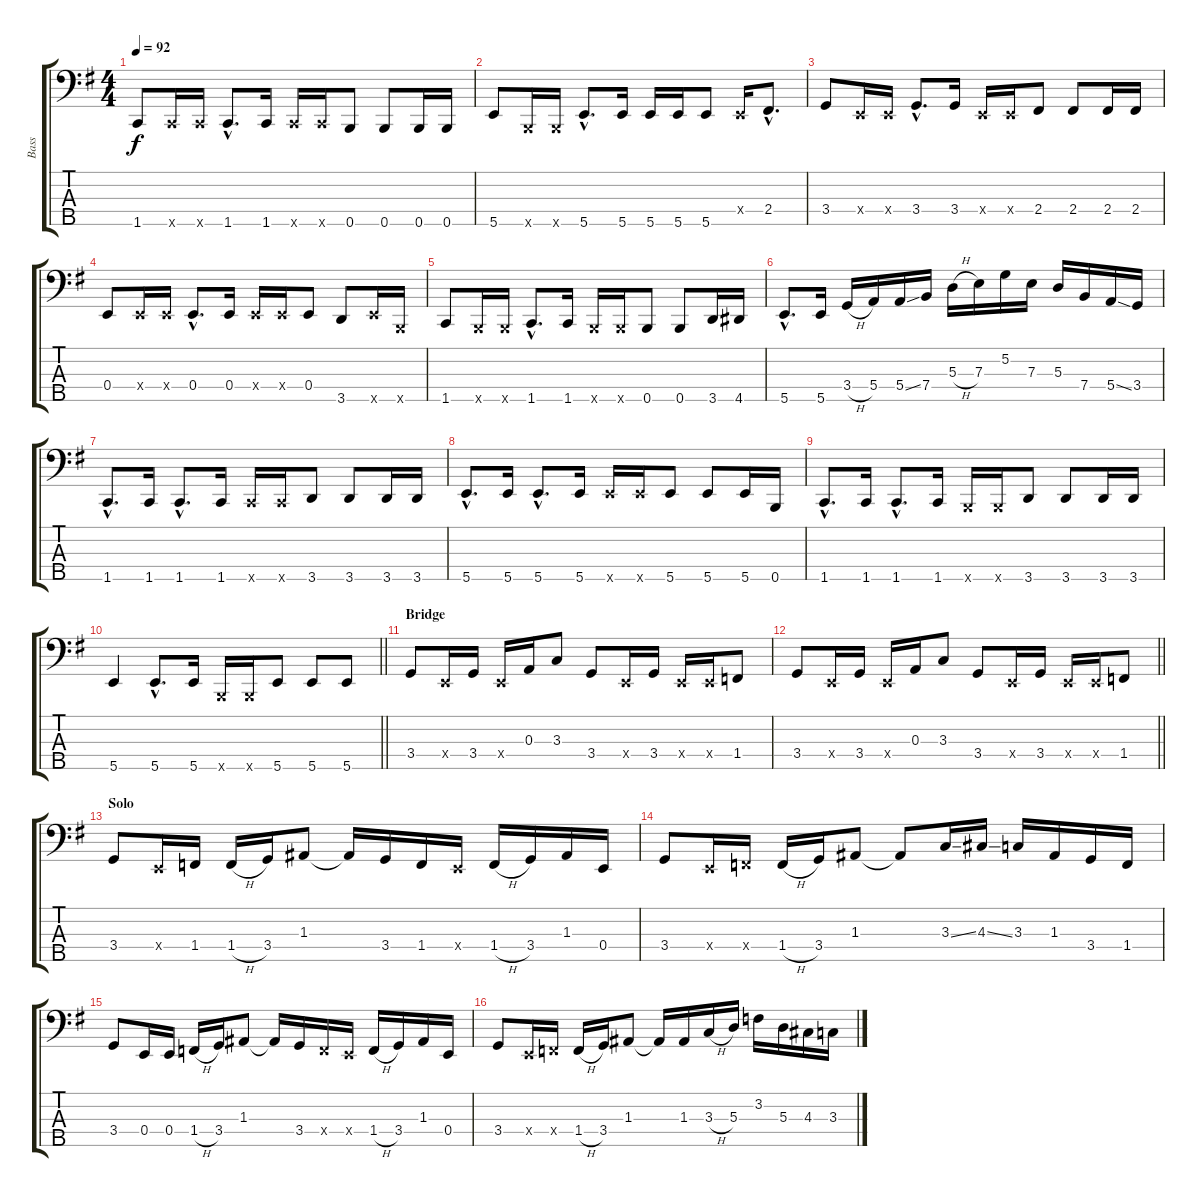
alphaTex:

\track ("Bass" "Bass") {instrument electricbassfinger}
\staff {score tabs}
\tuning (G2 D2 A1 E1 B0) {hide}
\ts (4 4)
\tempo 92
\clef f4
\ks g
1.5.8{dy f} 1.5{x}.16 1.5{x}.16 1.5{hac}.8{d} 1.5.16 1.5{x}.16 1.5{x}.16 0.5.8 0.5.8 0.5.16 0.5.16 |
5.5.8 0.5{x}.16 0.5{x}.16 5.5{hac}.8{d} 5.5.16 5.5.16 5.5.16 5.5.8 0.4{x}.16 2.4{hac}.8{d} |
3.4.8 0.4{x}.16 0.4{x}.16 3.4{hac}.8{d} 3.4.16 0.4{x}.16 0.4{x}.16 2.4.8 2.4.8 2.4.16 2.4.16 |
0.4.8 0.4{x}.16 0.4{x}.16 0.4{hac}.8{d} 0.4.16 0.4{x}.16 0.4{x}.16 0.4.8 3.5.8 5.5{x}.16 0.5{x}.16 |
1.5.8 0.5{x}.16 0.5{x}.16 1.5{hac}.8{d} 1.5.16 0.5{x}.16 0.5{x}.16 0.5.8 0.5.8 3.5.16 4.5.16 |
5.5{hac}.8{d} 5.5.16 3.4{h}.16 5.4.16 5.4{ss}.16 7.4.16 5.3{h}.16 7.3.16 5.2.16 7.3.16 5.3.16 7.4.16 5.4{ss}.16 3.4.16 |
1.5{hac}.8{d} 1.5.16 1.5{hac}.8{d} 1.5.16 1.5{x}.16 1.5{x}.16 3.5.8 3.5.8 3.5.16 3.5.16 |
5.5{hac}.8{d} 5.5.16 5.5{hac}.8{d} 5.5.16 5.5{x}.16 5.5{x}.16 5.5.8 5.5.8 5.5.16 0.5.16 |
1.5{hac}.8{d} 1.5.16 1.5{hac}.8{d} 1.5.16 0.5{x}.16 0.5{x}.16 3.5.8 3.5.8 3.5.16 3.5.16 |
\barLineRight lightlight
5.5.4 5.5{hac}.8{d} 5.5.16 0.5{x}.16 0.5{x}.16 5.5.8 5.5.8 5.5.8 |
\section ("" "Bridge")
3.4.8 0.4{x}.16 3.4.16 0.4{x}.16 0.3.16 3.3.8 3.4.8 0.4{x}.16 3.4.16 0.4{x}.16 0.4{x}.16 1.4.8 |
\barLineRight lightlight
3.4.8 0.4{x}.16 3.4.16 0.4{x}.16 0.3.16 3.3.8 3.4.8 0.4{x}.16 3.4.16 0.4{x}.16 0.4{x}.16 1.4.8 |
\section ("" "Solo")
3.4.8 0.4{x}.16 1.4.16 1.4{h}.16 3.4.16 1.3.8 1.3{t}.16 3.4.16 1.4.16 0.4{x}.16 1.4{h}.16 3.4.16 1.3.16 0.4.16 |
3.4.8 0.4{x}.16 1.4{x}.16 1.4{h}.16 3.4.16 1.3.8 1.3{t}.8 3.3{ss}.16 4.3{ss}.16 3.3.16 1.3.16 3.4.16 1.4.16 |
3.4.8 0.4.16 0.4.16 1.4{h}.16 3.4.16 1.3.8 1.3{t}.16 3.4.16 1.4{x}.16 0.4{x}.16 1.4{h}.16 3.4.16 1.3.16 0.4.16 |
3.4.8 0.4{x}.16 1.4{x}.16 1.4{h}.16 3.4.16 1.3.8 1.3{t}.16 1.3.16 3.3{h}.16 5.3.16 3.2.16 5.3.16 4.3.16 3.3.16
